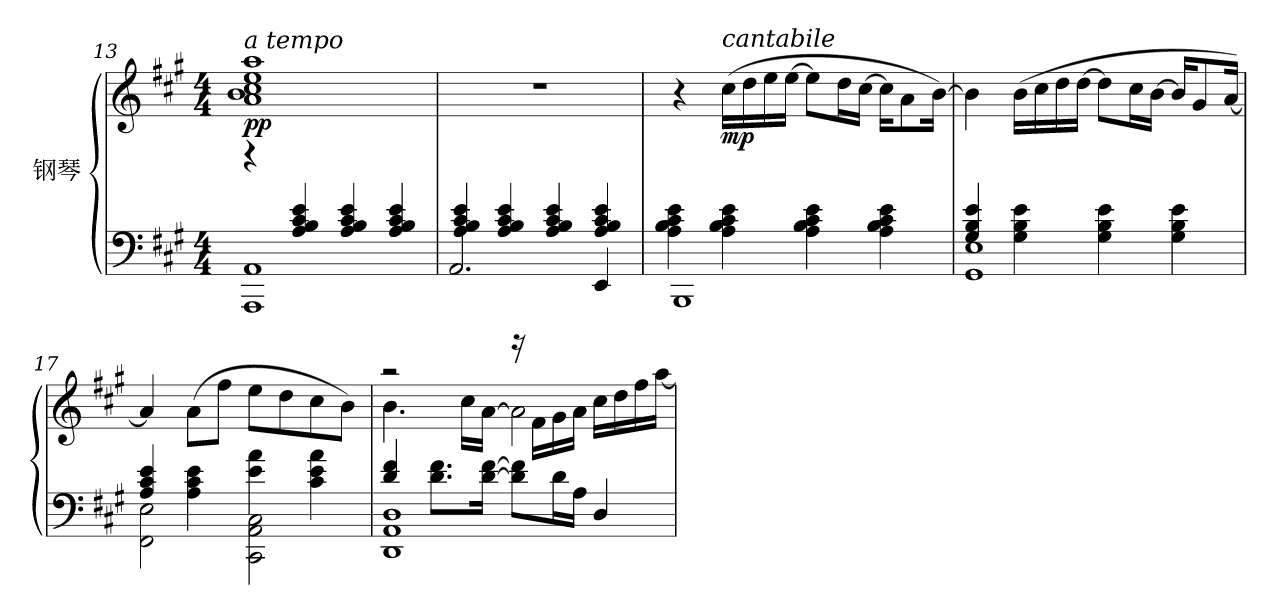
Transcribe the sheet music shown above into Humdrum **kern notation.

**kern	**kern	**dynam
*part1	*part1	*part1
*staff2	*staff1	*staff1/2
*I"钢琴	*	*
*clefF4	*clefG2	*
*k[f#c#g#]	*k[f#c#g#]	*
*M4/4	*M4/4	*
=13	=13	=13
*^	*	*
!	!	!LO:TX:i:t=a tempo	!
!	!	!	!LO:DY:b
1AAA 1AA	4raa	1a 1b 1cc# 1ee 1aa	pp
.	4A/ 4B/ 4c#/ 4e/	.	.
.	4A/ 4B/ 4c#/ 4e/	.	.
.	4A/ 4B/ 4c#/ 4e/	.	.
=14	=14	=14	=14
2.AA/	4A/ 4B/ 4c#/ 4e/	1r	.
.	4A/ 4B/ 4c#/ 4e/	.	.
.	4A/ 4B/ 4c#/ 4e/	.	.
4EE/	4A/ 4B/ 4c#/ 4e/	.	.
!!LO:LB:g=z
=15	=15	=15	=15
*	*	*MM80	*
1BBB	4A\ 4B\ 4c#\ 4e\	4r	.
!	!	!LO:TX:i:t=cantabile	!
!	!	!	!LO:DY:b
.	4A\ 4B\ 4c#\ 4e\	(>16cc#\LL	mp
.	.	16dd\	.
.	.	16ee\	.
.	.	[16ee\JJ	.
.	4A\ 4B\ 4c#\ 4e\	8ee\L]	.
.	.	16dd\L	.
.	.	[16cc#\JJ	.
.	4A\ 4B\ 4c#\ 4e\	16cc#\KL]	.
.	.	8a\	.
.	.	[16b\Jk)	.
=16	=16	=16	=16
4G#/ 4B/ 4e/	1GG# 1E	4b\]	.
4G#\ 4B\ 4e\	.	(>16b\LL	.
.	.	16cc#\	.
.	.	16dd\	.
.	.	[16dd\JJ	.
4G#\ 4B\ 4e\	.	8dd\L]	.
.	.	16cc#\L	.
.	.	[16b\JJ	.
4G#\ 4B\ 4e\	.	16b/KL]	.
.	.	8g#/	.
.	.	[16a/Jk)	.
=17	=17	=17	=17
4A/ 4c#/ 4e/	2FF#\ 2E\	4a/]	.
4A\ 4c#\ 4e\	.	(>8a\L	.
.	.	8ff#\J	.
4e\ 4a\	2CC#\ 2AA\ 2C#\	8ee\L	.
.	.	8dd\	.
4c#\ 4e\ 4a\	.	8cc#\	.
.	.	8b\J)	.
=18	=18	=18	=18
*	*	*^	*
4d/ 4f#/	1DD 1AA 1D	4.b\	2raa	.
8.d\ 8.f#\L	.	.	.	.
.	.	16cc#\LL	.	.
[16d\ [16f#\Jk	.	[16a\JJ	.	.
8d\] 8f#\]L	.	2a\]	16rggg	.
.	.	.	16f#\LL	.
16d\L	.	.	16g#\	.
16A\JJ	.	.	16a\JJ	.
4D/	.	.	16cc#\LL	.
.	.	.	16dd\	.
.	.	.	16ff#\	.
.	.	.	[16aa\JJ	.
*v	*v	*	*	*
*	*v	*v	*
=	=	=
*-	*-	*-
